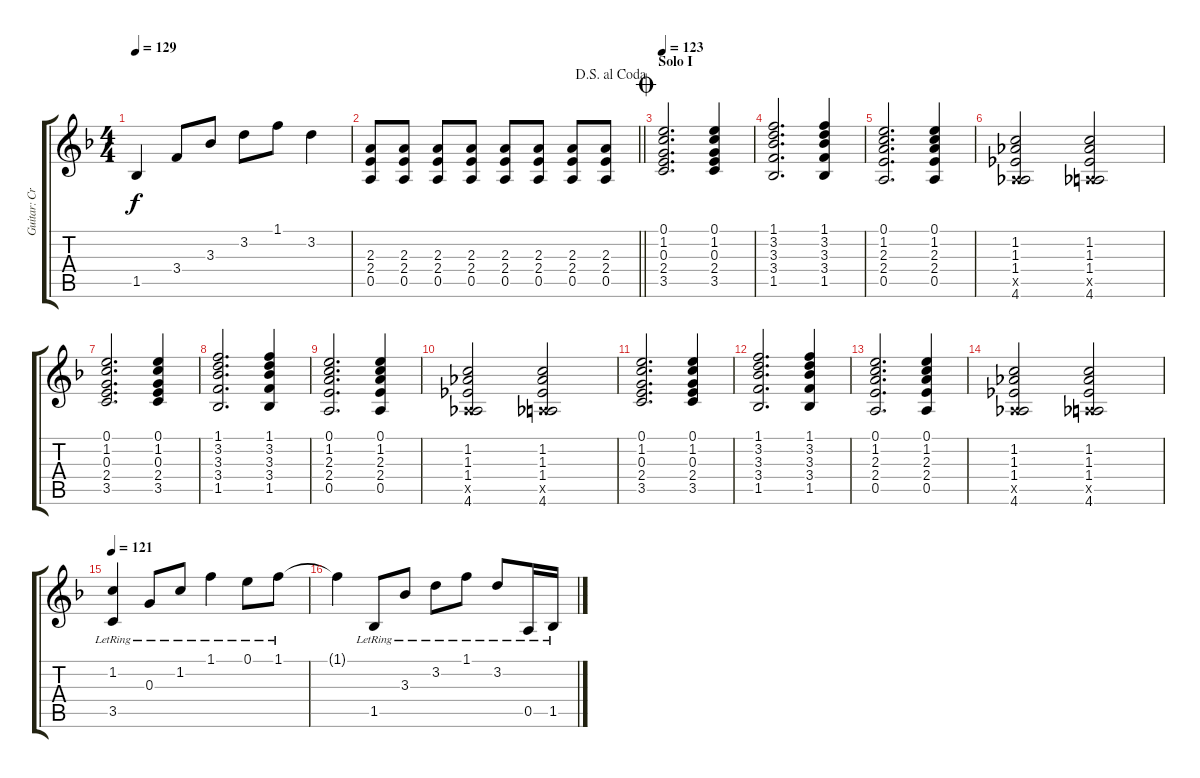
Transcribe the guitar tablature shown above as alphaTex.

\track ("Guitar: Criss" "Guitar: Cr") {instrument electricguitarclean}
\staff {score tabs}
\tuning (E4 B3 G3 D3 A2 E2) {hide}
\ts (4 4)
\tempo 129
\clef g2
\ks f
1.5.4{dy f} 3.4.8 3.3.8 3.2.8 1.1.8 3.2.4 |
\jump dalsegnoalcoda
\barLineRight lightlight
(2.3 2.4 0.5).8{volume 13 instrument overdrivenguitar} (2.3 2.4 0.5).8 (2.3 2.4 0.5).8 (2.3 2.4 0.5).8 (2.3 2.4 0.5).8 (2.3 2.4 0.5).8 (2.3 2.4 0.5).8 (2.3 2.4 0.5).8 |
\section ("" "Solo I")
\jump coda
\tempo 123
(0.1 1.2 0.3 2.4 3.5).2{d volume 8} (0.1 1.2 0.3 2.4 3.5).4 |
(1.1 3.2 3.3 3.4 1.5).2{d} (1.1 3.2 3.3 3.4 1.5).4 |
(0.1 1.2 2.3 2.4 0.5).2{d} (0.1 1.2 2.3 2.4 0.5).4 |
(1.2 1.3 1.4 0.5{x} 4.6).2 (1.2 1.3 1.4 0.5{x} 4.6).2 |
(0.1 1.2 0.3 2.4 3.5).2{d} (0.1 1.2 0.3 2.4 3.5).4 |
(1.1 3.2 3.3 3.4 1.5).2{d} (1.1 3.2 3.3 3.4 1.5).4 |
(0.1 1.2 2.3 2.4 0.5).2{d} (0.1 1.2 2.3 2.4 0.5).4 |
(1.2 1.3 1.4 0.5{x} 4.6).2 (1.2 1.3 1.4 0.5{x} 4.6).2 |
(0.1 1.2 0.3 2.4 3.5).2{d} (0.1 1.2 0.3 2.4 3.5).4 |
(1.1 3.2 3.3 3.4 1.5).2{d} (1.1 3.2 3.3 3.4 1.5).4 |
(0.1 1.2 2.3 2.4 0.5).2{d} (0.1 1.2 2.3 2.4 0.5).4 |
(1.2 1.3 1.4 0.5{x} 4.6).2 (1.2 1.3 1.4 0.5{x} 4.6).2 |
\tempo 121
(1.2{lr} 3.5{lr}).4{instrument electricguitarclean} 0.3{lr}.8 1.2{lr}.8 1.1{lr}.4 0.1{lr}.8 1.1{lr}.8 |
1.1{t}.4 1.5{lr}.8 3.3{lr}.8 3.2{lr}.8 1.1{lr}.8 3.2{lr}.8 0.5{lr}.16 1.5{lr}.16
